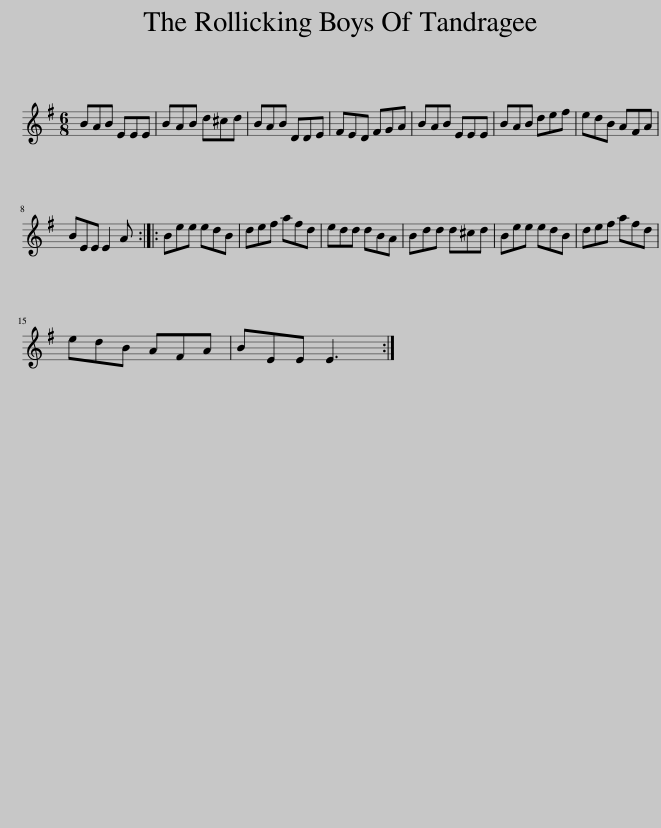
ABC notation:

X:1
L:1/8
M:6/8
I:linebreak $
K:Emin
V:1 treble
V:1
 BAB EEE | BAB d^cd | BAB DDE | FED FGA | BAB EEE | %5
 BAB def | edB AFA |$ BEE E2 A :: Bee edB | def afd | %10
 edd dBA | Bdd d^cd | Bee edB | def afd |$ edB AFA | %15
 BEE E3 :| %16
